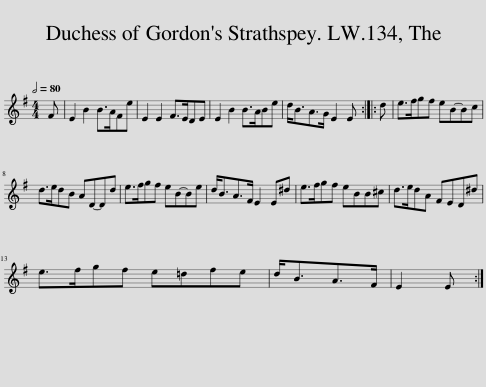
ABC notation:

X:1
L:1/8
Q:1/2=80
M:4/4
I:linebreak $
K:Emin
V:1 treble
V:1
 F | E2 B2 B>AFe | E2 E2 F>EDE | E2 B2 B>ABe | d<BA>G E2 E :: %5
 d | e>fgf eB-Bc |$ d>edB AD-Dd | e>fgf eB-Be | d<BA>F E2 E^d | %10
 e>fgf eBB^c | d>edA FED^d |$ e>fgf e=dfe | d<BA>F | E2 E :| %15
